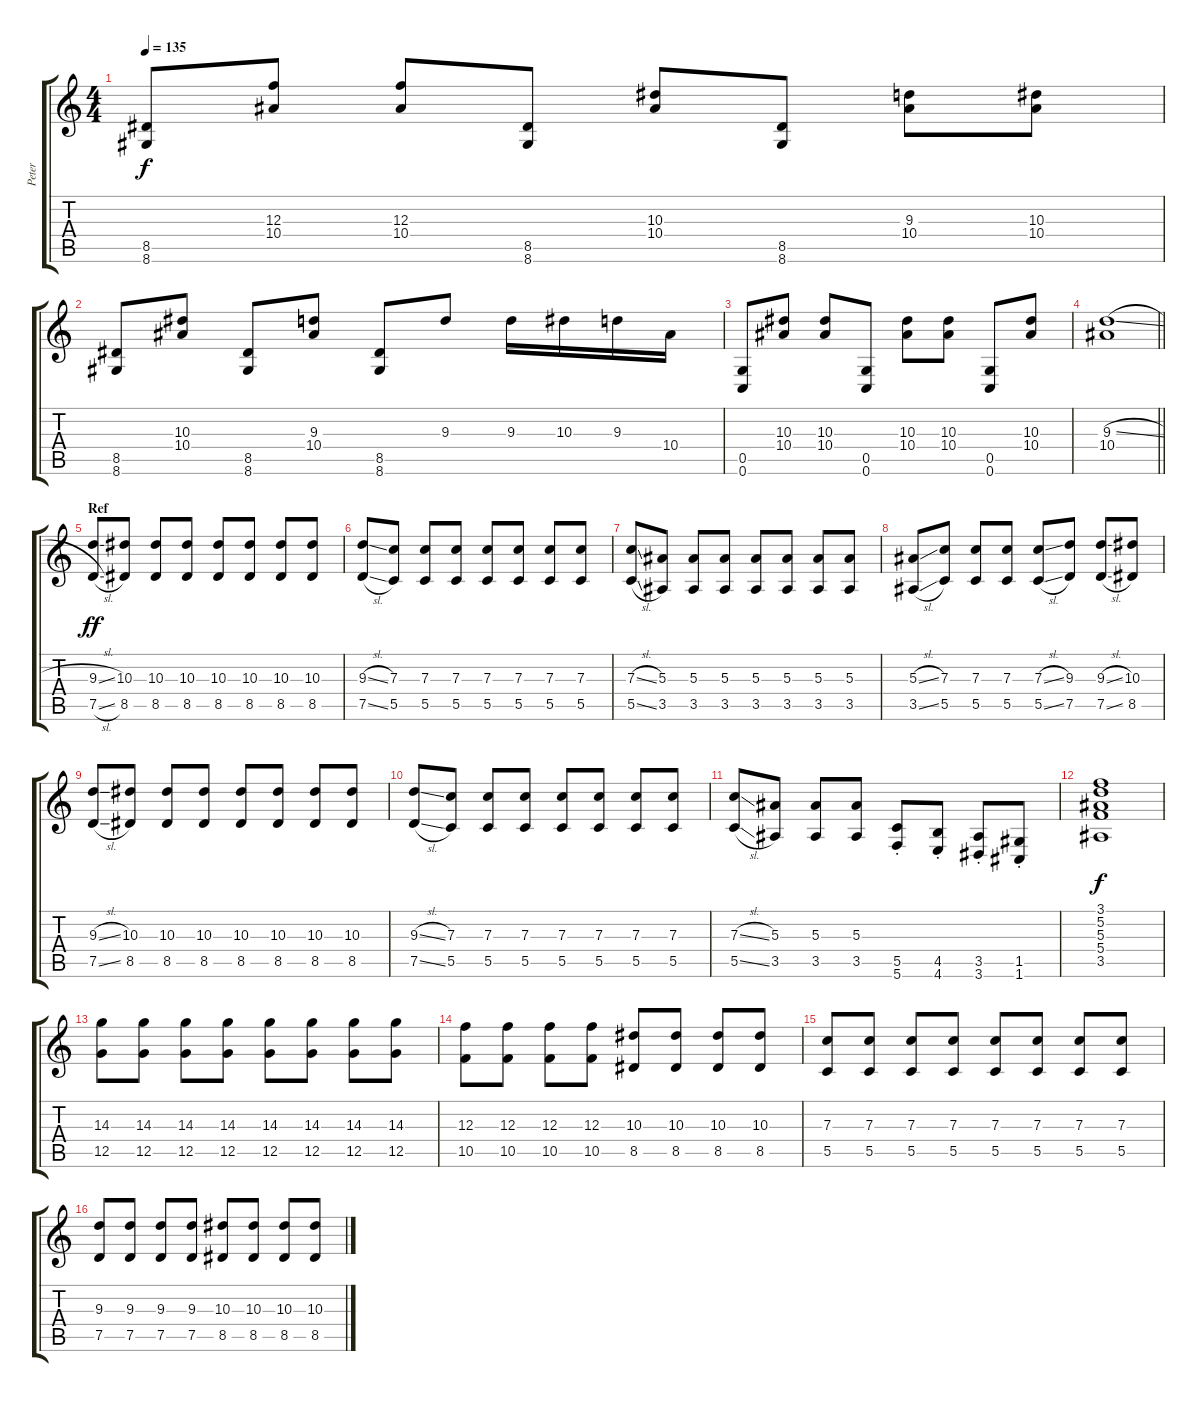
\track ("Peter" "Peter") {instrument distortionguitar}
\staff {score tabs}
\tuning (D4 A3 F3 C3 G2 C2) {hide}
\ts (4 4)
\tempo 135
\clef g2
\ks c
(8.5 8.6).8{dy f} (12.3 10.4).8 (12.3 10.4).8 (8.5 8.6).8 (10.3 10.4).8 (8.5 8.6).8 (9.3 10.4).8 (10.3 10.4).8 |
(8.5 8.6).8 (10.3 10.4).8 (8.5 8.6).8 (9.3 10.4).8 (8.5 8.6).8 9.3.8 9.3.16 10.3.16 9.3.16 10.4.16 |
(0.5 0.6).8 (10.3 10.4).8 (10.3 10.4).8 (0.5 0.6).8 (10.3 10.4).8 (10.3 10.4).8 (0.5 0.6).8 (10.3 10.4).8 |
\barLineRight lightlight
(9.3{sl} 10.4).1 |
\section ("" "Ref")
(9.3{sl} 7.5{sl}).8{dy ff} (10.3 8.5).8 (10.3 8.5).8 (10.3 8.5).8 (10.3 8.5).8 (10.3 8.5).8 (10.3 8.5).8 (10.3 8.5).8 |
(9.3{sl} 7.5{sl}).8 (7.3 5.5).8 (7.3 5.5).8 (7.3 5.5).8 (7.3 5.5).8 (7.3 5.5).8 (7.3 5.5).8 (7.3 5.5).8 |
(7.3{sl} 5.5{sl}).8 (5.3 3.5).8 (5.3 3.5).8 (5.3 3.5).8 (5.3 3.5).8 (5.3 3.5).8 (5.3 3.5).8 (5.3 3.5).8 |
(5.3{sl} 3.5{sl}).8 (7.3 5.5).8 (7.3 5.5).8 (7.3 5.5).8 (7.3{sl} 5.5{sl}).8 (9.3 7.5).8 (9.3{sl} 7.5{sl}).8 (10.3 8.5).8 |
(9.3{sl} 7.5{sl}).8 (10.3 8.5).8 (10.3 8.5).8 (10.3 8.5).8 (10.3 8.5).8 (10.3 8.5).8 (10.3 8.5).8 (10.3 8.5).8 |
(9.3{sl} 7.5{sl}).8 (7.3 5.5).8 (7.3 5.5).8 (7.3 5.5).8 (7.3 5.5).8 (7.3 5.5).8 (7.3 5.5).8 (7.3 5.5).8 |
(7.3{sl} 5.5{sl}).8 (5.3 3.5).8 (5.3 3.5).8 (5.3 3.5).8 (5.5{st} 5.6{st}).8 (4.5{st} 4.6{st}).8 (3.5{st} 3.6{st}).8 (1.5{st} 1.6{st}).8 |
(3.1 5.2 5.3 5.4 3.5).1{dy f} |
(14.3 12.5).8 (14.3 12.5).8 (14.3 12.5).8 (14.3 12.5).8 (14.3 12.5).8 (14.3 12.5).8 (14.3 12.5).8 (14.3 12.5).8 |
(12.3 10.5).8 (12.3 10.5).8 (12.3 10.5).8 (12.3 10.5).8 (10.3 8.5).8 (10.3 8.5).8 (10.3 8.5).8 (10.3 8.5).8 |
(7.3 5.5).8 (7.3 5.5).8 (7.3 5.5).8 (7.3 5.5).8 (7.3 5.5).8 (7.3 5.5).8 (7.3 5.5).8 (7.3 5.5).8 |
(9.3 7.5).8 (9.3 7.5).8 (9.3 7.5).8 (9.3 7.5).8 (10.3 8.5).8 (10.3 8.5).8 (10.3 8.5).8 (10.3 8.5).8
